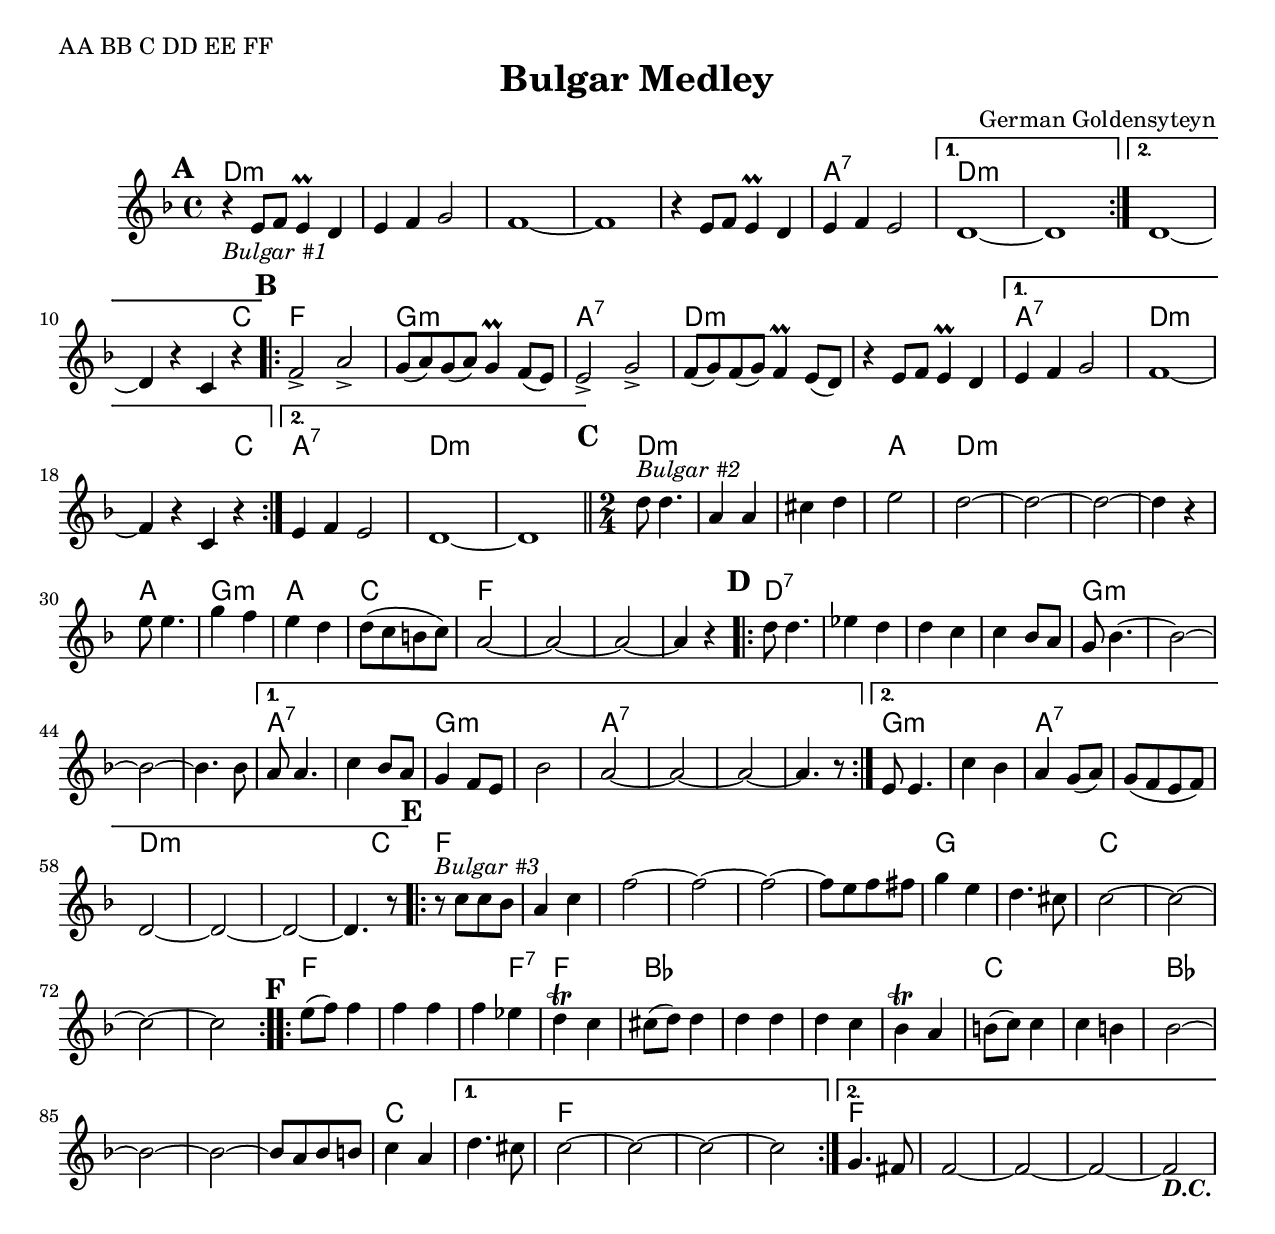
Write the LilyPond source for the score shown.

\version "2.18.0"
\include "english.ly"
\paper{
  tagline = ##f
  print-all-headers = ##t
  #(set-paper-size "letter")
}
date = #(strftime "%d-%m-%Y" (localtime (current-time)))

%\markup{ \italic{ " Updated " \date  }  }

\markup{AA BB C DD EE FF}

%#################################### Melody ########################
melody = \transpose d c \relative c' {
  \set Score.markFormatter = #format-mark-box-alphabet
  \clef treble
  \key g \major
  \time 4/4
  \set Score.markFormatter = #format-mark-box-alphabet

  %\partial 16*3 a16 d f   %lead in notes

  \repeat volta 2{
  \mark \default
    \mark \default
    r4  _\markup {\italic{"Bulgar #1"}} fs8 g fs4 \prall e
    fs4 g a2
    g1~
    g1

    r4 fs8 g fs4 \prall e
    fs4 g fs2

  }
  \alternative {
    {
      e1~
      e1
    }
    {
      e1~
      e4 r4  d4 r4
    }
  }

  \repeat volta 2{
  \mark \default
    \mark \default
    g2-> b->
    a8(b)a(b) a4\prall  g8 (fs)|
    fs2-> a->
    g8(a) g(a) g4\prall fs8(e)

    r4 fs8 g fs4 \prall e
  }
  \alternative { {fs4 g a2 g1~g4 r d r }{fs4 g fs2 e1~e1 } }

%%%%%%%%%%%%%%%%%%%%%%%%%%%%%%%%%%%%Bulgar 2%%%%%%%%%%%%%
  \time 2/4
  \set Score.markFormatter = #format-mark-box-alphabet
  \bar "||"
  \mark \default
  e'8^\markup {\italic{ "Bulgar #2"}} e4.
  b4 b
  ds4 e
  fs2

  e2~e2~e2~e4 r

  fs8 fs4.
  a4 g
  fs4 e
  e8[(d cs d)]

  b2~b2~b2~b4 r

  \repeat volta 2{
  \mark \default
    \mark \default  %D section
    e8 e4.
    f4 e
    e4 d
    d4 c8 b

    a8 c4.~
    c2~c2~ c4. c8
  }

  \alternative{
    {
      b8 b4.
      d4 c8 b
      a4 g8 fs
      c'2
      b2~b2~b2~b4. r8
    }
    {
      fs8 fs4.
      d'4 c
      b4 a8(b)
      a8[(g fs g)]
      e2~e2~e2~e4. r8
    }
  }
%%%%%%%%%%%%%%%%%%%%%%%%%%%%%%%%%%%%%Bulgar 3%%%%%%%%%%%5

  \bar ".|:"
  \repeat volta 2{
  \mark \default
    \mark \default  %Section E
    r8 ^\markup {\italic{"Bulgar #3"}} d' [d c]
    b4 d
    g2~g2~g2~g8 [fs g gs]
    a4 fs
    e4. ds8|
    d2~d2~d2~d2
    \bar ".|:"
  }
  \repeat volta 2{
  \mark \default
    \mark \default
    \bar ":..:"
    fs8(g)g4
    g4 g
    g4 f
    e4\trill d

    ds8(e)e4
    e4 e
    e4 d
    c4 \trill b

    cs8(d)d4
    d4 cs
    c2~c2~c2~c8 [b c cs]
    d4 b
    % }
  }
  \alternative {
    {
      e4. ds8
      d2~d2~d2~d2
    }
    {
      a4. gs8
      g2~g2~g2~g2 _\markup {\italic \bold {"D.C."}}
    }
  }
%%%%%%%%%%%%%%%%%%%%%%%%%%%%%%%%Bulgar 4%%%%%%%%%55
  %{
    \bar "||"
    r4 ^\markup{ \box "Bulgar #4"} g8(b)
    d8 d d d
    d8 d4.
    ~d2

    g8 fs ds\prall d
    fs4. ds16(fs)|
    ds4 d~
    d2

    g8 f e e
    d8 e d16(c b a)
    a2~
    a2

    r8 b16(c)d8 b
    g'8 fs \grace fs (ds4)
    d2~
    d2

    g8 f e e
    d8 e d16(c b a)
    a2~
    a2

    r8 b16(c)d8 b
    c8 b ds,4
    g2~
    g2
  %}

}
%################################# Lyrics #####################
%\addlyrics{  }
%################################# Chords #######################
harmonies = \chordmode {

  d1*5:m
  a1:7
  d4*15:m c4
  %B
  f1
  g1:m
  a1:7
  d1*2:m
  a1:7
  d4*7:m c4
  a1:7
  d1*2:m
  %C
  d2*3:m
  a2
  d2*4:m
  a2
  g2:m
  a2
  c2
  f2*4
  %D
  d2*4:7
  g2*4:m
  a2*2:7
  g2*2:m
  a2*4:7
  g2*2:m
  a2*2:7
  d4*7:m
  c4
  %E
  f2*6
  g2*2
  c2*4
  %F
  f4*5 f4:7
  f2
  bf2*4
  c2*2
  bf2*4
  c2*2
  f2*4
  f2*4

  %{Judy's Chords
  d2*3:m
  g2:m
  d1*3:m
  a1:7
  d1*2:m
  d4*7 c4
  %b
  f1
  g1:m
  a2 a2:7
  d1*2:m
  a1:7
  %1st ending
  d4*7:m
  c4
  %2nd end
  a1:7
  d1*2:m
  %2
  d2*3:m
  a2
  d2*4:m
  a2
  g2:m
  a2
  c2
  f2*4
  %b
  d2*4:7
  g2*4:m
  a2*2:7
  g2*2:m
  a2*4:7
  g2*3:m
  %d2:m
  a2:7
  d4*7:m
  c4
  %
  f2*6
  g2*2
  c2*4
  %dbl bar 72
  f4*5
  f4:7
  bf4
  f4
  bf4*5
  f4
  bf4
  f4
  c2*2
  bf2*4
  c2*2
  f2*10
  %}
}

\score {
  <<
    \new ChordNames {
      \set chordChanges = ##f
      \harmonies
    }
    \new Staff
    \melody
  >>
  \header{
    title= "Bulgar Medley"
    subtitle=""
    composer= "German Goldensyteyn"
    instrument =""
    arranger= ""
  }
  \layout{indent = 1.0\cm}
  \midi {
    \tempo 4 = 180

    % \midi { }
  }
}

